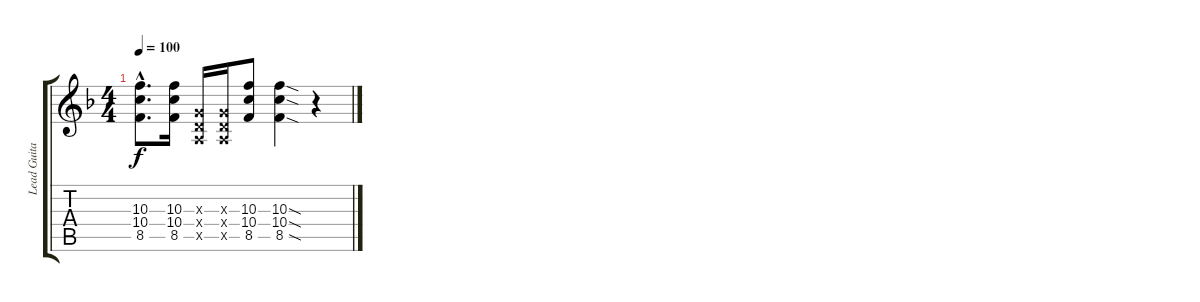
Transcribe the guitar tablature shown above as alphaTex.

\track ("Lead Guitar" "Lead Guita") {instrument distortionguitar}
\staff {score tabs}
\tuning (E4 B3 G3 D3 A2 E2) {hide}
\ts (4 4)
\tempo 100
\clef g2
\ks f
(10.3{hac t} 10.4{hac t} 8.5{hac t}).8{d dy f} (10.3 10.4 8.5).16 (0.3{x} 0.4{x} 0.5{x}).16 (0.3{x} 0.4{x} 0.5{x}).16 (10.3 10.4 8.5).8 (10.3{sod} 10.4{sod} 8.5{sod}).4 r.4
